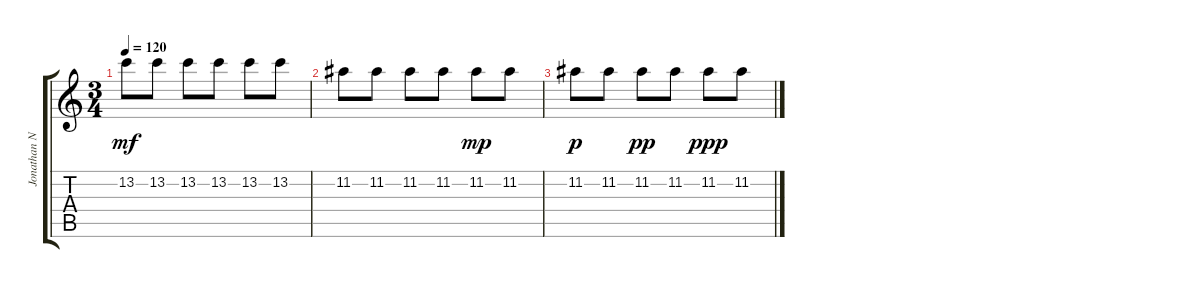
\track ("Jonathan Nido (lead)" "Jonathan N") {instrument electricguitarjazz}
\staff {score tabs}
\tuning (E4 B3 G3 D3 A2 D2) {hide}
\ts (3 4)
\tempo 120
\clef g2
\ks c
13.2.8{dy mf} 13.2.8 13.2.8 13.2.8 13.2.8 13.2.8 |
11.2.8 11.2.8 11.2.8 11.2.8 11.2.8{dy mp} 11.2.8 |
11.2.8{dy p} 11.2.8 11.2.8{dy pp} 11.2.8 11.2.8{dy ppp} 11.2.8
